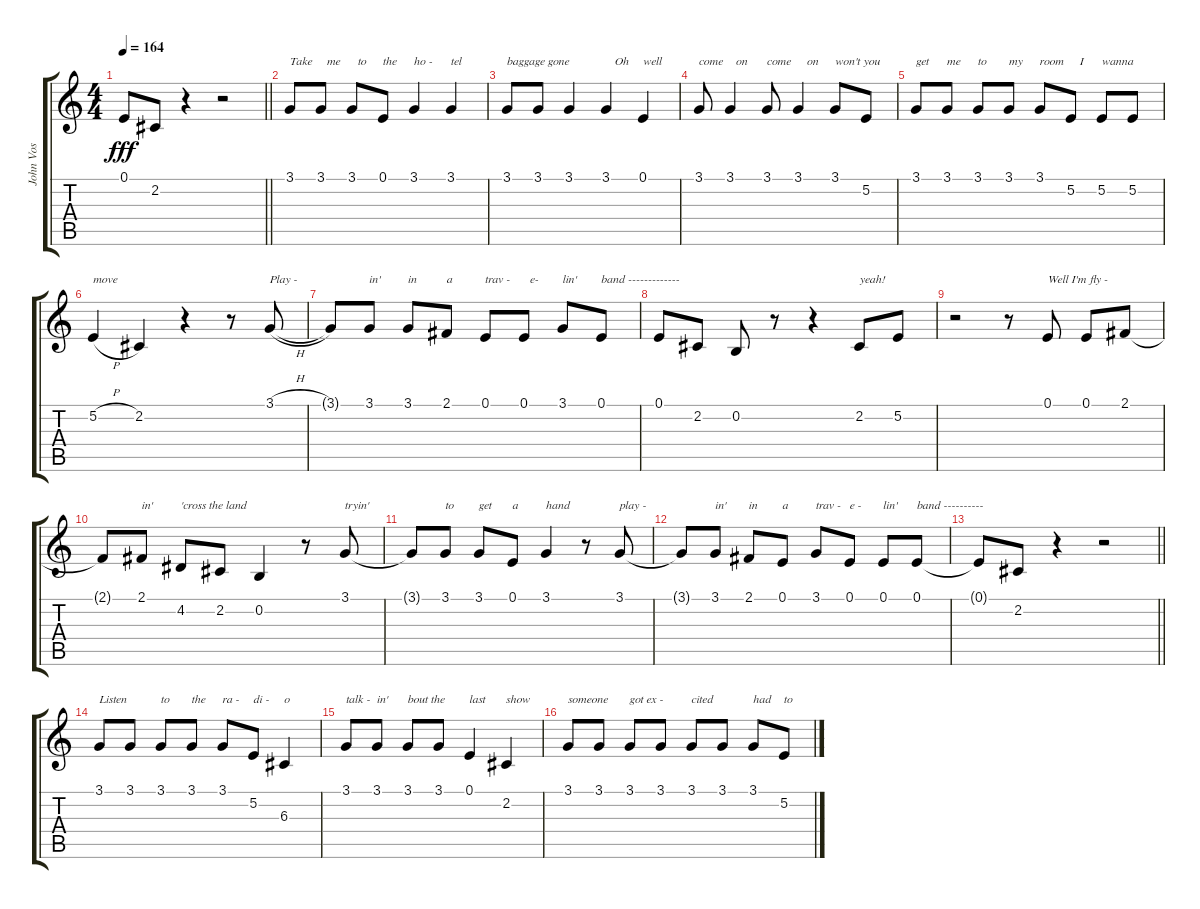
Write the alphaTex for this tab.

\track ("John Vos" "John Vos") {instrument altosax}
\staff {score tabs}
\tuning (E4 B3 G3 D3 A2 E2) {hide}
\ts (4 4)
\tempo 164
\clef g2
\barLineRight lightlight
\ks c
0.1{t}.8{dy fff} 2.2.8 r.4 r.2 |
3.1.8{txt "Take"} 3.1.8{txt "  me"} 3.1.8{txt "  to"} 0.1.8{txt "the"} 3.1.4{txt "ho -"} 3.1.4{txt "tel"} |
3.1.8{txt "baggage gone"} 3.1.8 3.1.4 3.1.4{txt "   Oh"} 0.1.4{txt "well"} |
3.1.8{txt "come"} 3.1.4{txt "  on"} 3.1.8{txt "come"} 3.1.4{txt "   on"} 3.1.8{txt "won't you"} 5.2.8 |
3.1.8{txt "get "} 3.1.8{txt "me"} 3.1.8{txt "to"} 3.1.8{txt "my"} 3.1.8{txt "room"} 5.2.8{txt "   I"} 5.2.8{txt "wanna"} 5.2.8{txt " "} |
5.2{h}.4{txt "move"} 2.2.4 r.4 r.8 3.1{h}.8{txt "Play -"} |
3.1{t}.8 3.1.8{txt "in'"} 3.1.8{txt "in"} 2.1.8{txt "a"} 0.1.8{txt "trav -"} 0.1.8{txt "  e- "} 3.1.8{txt "lin' "} 0.1.8{txt "band -------------"} |
0.1.8 2.2.8 0.2.8 r.8 r.4 2.2.8{txt "yeah!"} 5.2.8 |
r.2 r.8 0.1.8{txt "Well I'm fly -"} 0.1.8 2.1.8 |
2.1{t}.8 2.1.8{txt "in'"} 4.2.8{txt "'cross the land"} 2.2.8 0.2.4 r.8 3.1.8{txt "tryin'"} |
3.1{t}.8 3.1.8{txt "to"} 3.1.8{txt "get"} 0.1.8{txt "a"} 3.1.4{txt "hand"} r.8 3.1.8{txt "play -"} |
3.1{t}.8 3.1.8{txt "in'"} 2.1.8{txt "in"} 0.1.8{txt "a"} 3.1.8{txt "trav -"} 0.1.8{txt "e -"} 0.1.8{txt "lin'"} 0.1.8{txt "band ----------"} |
\barLineRight lightlight
0.1{t}.8 2.2.8 r.4 r.2 |
3.1.8{txt "Listen"} 3.1.8 3.1.8{txt "to"} 3.1.8{txt "the"} 3.1.8{txt "ra -"} 5.2.8{txt "di -"} 6.3.4{txt "o"} |
3.1.8{txt "talk -"} 3.1.8{txt "in'"} 3.1.8{txt "bout the"} 3.1.8 0.1.4{txt "last"} 2.2.4{txt "show"} |
3.1.8{txt "someone"} 3.1.8 3.1.8{txt "got ex -"} 3.1.8 3.1.8{txt "cited"} 3.1.8 3.1.8{txt "had"} 5.2.8{txt "to"}
